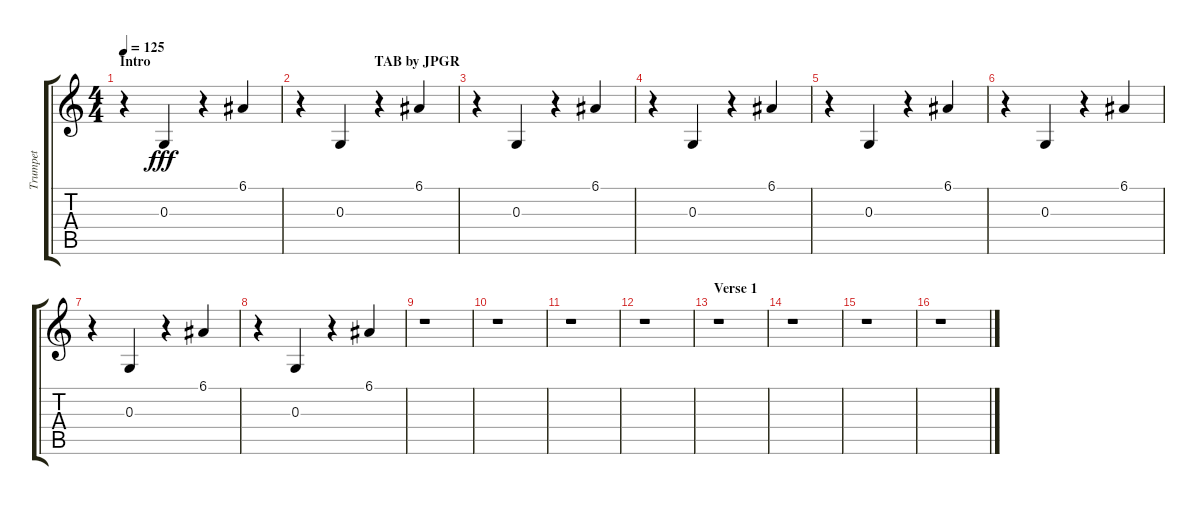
\track ("Trumpet" "Trumpet") {instrument trumpet}
\staff {score tabs}
\tuning (E4 B3 G3 D3 A2 E2) {hide}
\ts (4 4)
\section ("" "Intro                                                                TAB by JPGR")
\tempo 125
\clef g2
\ks c
r.4{dy fff instrument trumpet} 0.3.4{volume 15 instrument applause} r.4 6.1.4{volume 12 instrument lead4chiff} |
r.4 0.3.4{volume 15 instrument applause} r.4 6.1.4{volume 12 instrument lead4chiff} |
r.4 0.3.4{volume 15 instrument applause} r.4 6.1.4{volume 12 instrument lead4chiff} |
r.4 0.3.4{volume 15 instrument applause} r.4 6.1.4{volume 12 instrument lead4chiff} |
r.4 0.3.4{volume 15 instrument applause} r.4 6.1.4{volume 12 instrument lead4chiff} |
r.4 0.3.4{volume 15 instrument applause} r.4 6.1.4{volume 12 instrument lead4chiff} |
r.4 0.3.4{volume 15 instrument applause} r.4 6.1.4{volume 12 instrument lead4chiff} |
r.4 0.3.4{volume 15 instrument applause} r.4 6.1.4{volume 12 instrument lead4chiff} |
r.1 |
r.1 |
r.1 |
r.1 |
\section ("" "Verse 1")
r.1 |
r.1 |
r.1 |
r.1
